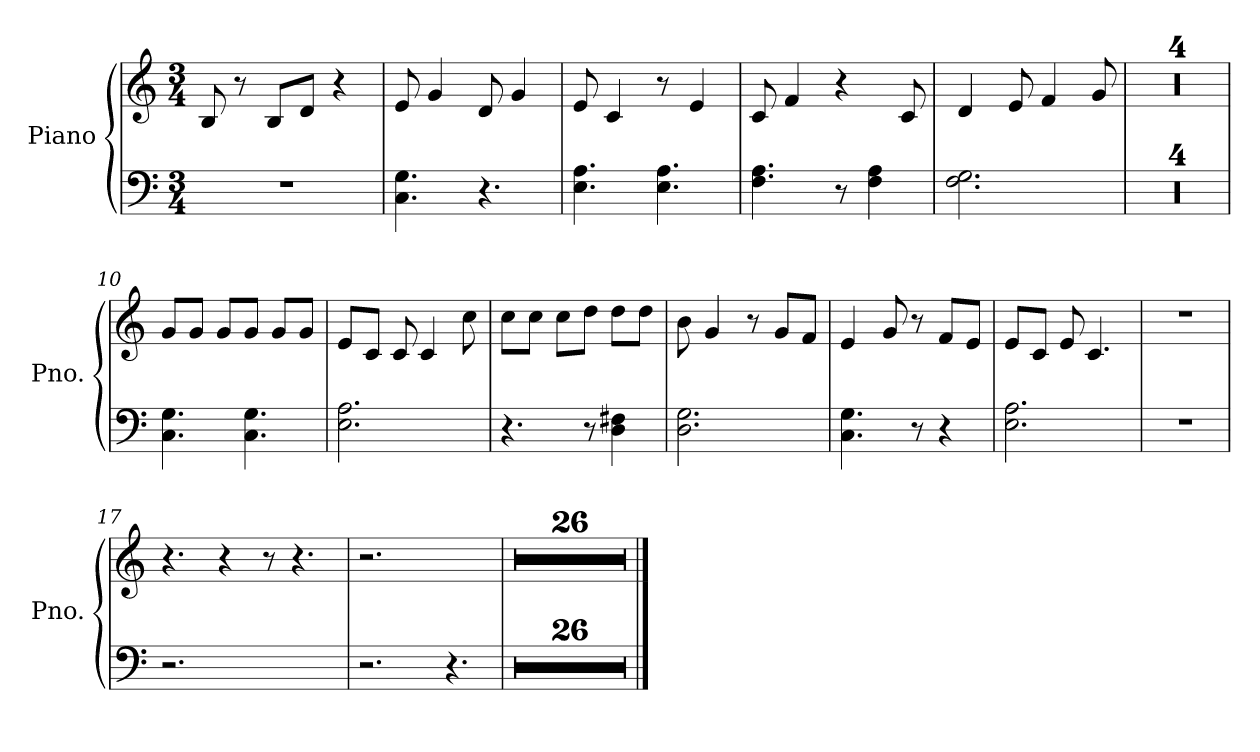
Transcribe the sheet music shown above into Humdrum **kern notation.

**kern	**kern
*part1	*part1
*staff2	*staff1
*I"Piano	*
*I'Pno.	*
*clefF4	*clefG2
*k[]	*k[]
*M3/4	*M3/4
=1	=1
2.r	8B/
.	8r
.	8B/L
.	8d/J
.	4r
=2	=2
4.C\ 4.G\	8e/
.	4g/
4.r	8d/
.	4g/
=3	=3
4.E\ 4.A\	8e/
.	4c/
4.E\ 4.A\	8r
.	4e/
=4	=4
4.F\ 4.A\	8c/
.	4f/
8r	4r
4F\ 4A\	.
.	8c/
=5	=5
2.F\ 2.G\	4d/
.	8e/
.	4f/
.	8g/
=6	=6
2.r	2.r
=7	=7
2.r	2.r
=8	=8
2.r	2.r
=9	=9
2.r	2.r
!!LO:LB:g=z
=10	=10
4.C\ 4.G\	8g/L
.	8g/J
.	8g/L
4.C\ 4.G\	8g/J
.	8g/L
.	8g/J
=11	=11
2.E\ 2.A\	8e/L
.	8c/J
.	8c/
.	4c/
.	8cc\
=12	=12
4.r	8cc\L
.	8cc\J
.	8cc\L
8r	8dd\J
4D\ 4F#X\	8dd\L
.	8dd\J
=13	=13
2.D\ 2.G\	8b\
.	4g/
.	8r
.	8g/L
.	8f/J
=14	=14
4.C\ 4.G\	4e/
.	8g/
8r	8r
4r	8f/L
.	8e/J
=15	=15
2.E\ 2.A\	8e/L
.	8c/J
.	8e/
.	4.c/
=16	=16
2.r	2.r
!!LO:LB:g=z
=17	=17
2.r	4.r
.	4r
.	8r
4.ryy	4.r
=18	=18
2.r	2.r
4.r	4.ryy
=19	=19
2.r	2.r
=20	=20
2.r	2.r
=21	=21
2.r	2.r
=22	=22
2.r	2.r
=23	=23
2.r	2.r
=24	=24
2.r	2.r
=25	=25
2.r	2.r
=26	=26
2.r	2.r
=27	=27
2.r	2.r
=28	=28
2.r	2.r
=29	=29
2.r	2.r
=30	=30
2.r	2.r
=31	=31
2.r	2.r
=32	=32
2.r	2.r
!!LO:LB:g=z
=33	=33
2.r	2.r
=34	=34
2.r	2.r
=35	=35
2.r	2.r
=36	=36
2.r	2.r
=37	=37
2.r	2.r
=38	=38
2.r	2.r
=39	=39
2.r	2.r
=40	=40
2.r	2.r
=41	=41
2.r	2.r
=42	=42
2.r	2.r
=43	=43
2.r	2.r
=44	=44
2.r	2.r
==	==
*-	*-
